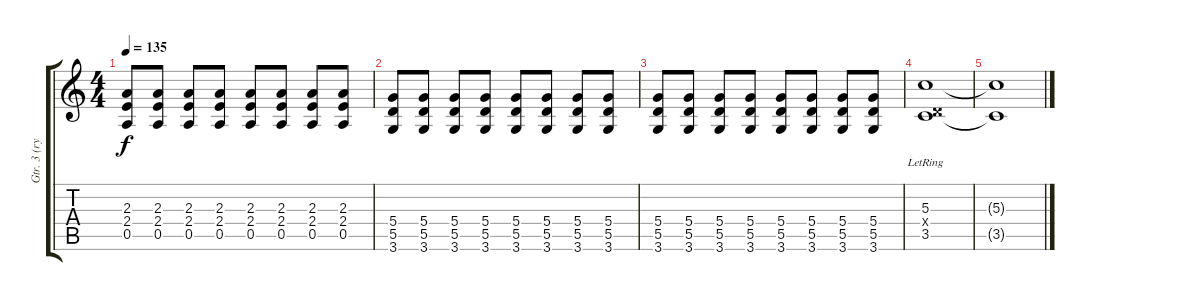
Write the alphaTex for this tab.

\track ("Gtr. 3 (ryan mendez)" "Gtr. 3 (ry") {instrument acousticguitarsteel}
\staff {score tabs}
\tuning (E4 B3 G3 D3 A2 E2) {hide}
\ts (4 4)
\tempo 135
\clef g2
\ks c
(2.3 2.4 0.5).8{dy f} (2.3 2.4 0.5).8 (2.3 2.4 0.5).8 (2.3 2.4 0.5).8 (2.3 2.4 0.5).8 (2.3 2.4 0.5).8 (2.3 2.4 0.5).8 (2.3 2.4 0.5).8 |
(5.4 5.5 3.6).8 (5.4 5.5 3.6).8 (5.4 5.5 3.6).8 (5.4 5.5 3.6).8 (5.4 5.5 3.6).8 (5.4 5.5 3.6).8 (5.4 5.5 3.6).8 (5.4 5.5 3.6).8 |
(5.4 5.5 3.6).8 (5.4 5.5 3.6).8 (5.4 5.5 3.6).8 (5.4 5.5 3.6).8 (5.4 5.5 3.6).8 (5.4 5.5 3.6).8 (5.4 5.5 3.6).8 (5.4 5.5 3.6).8 |
(5.3{lr} 0.4{x} 3.5).1 |
(5.3{t} 3.5{t}).1
